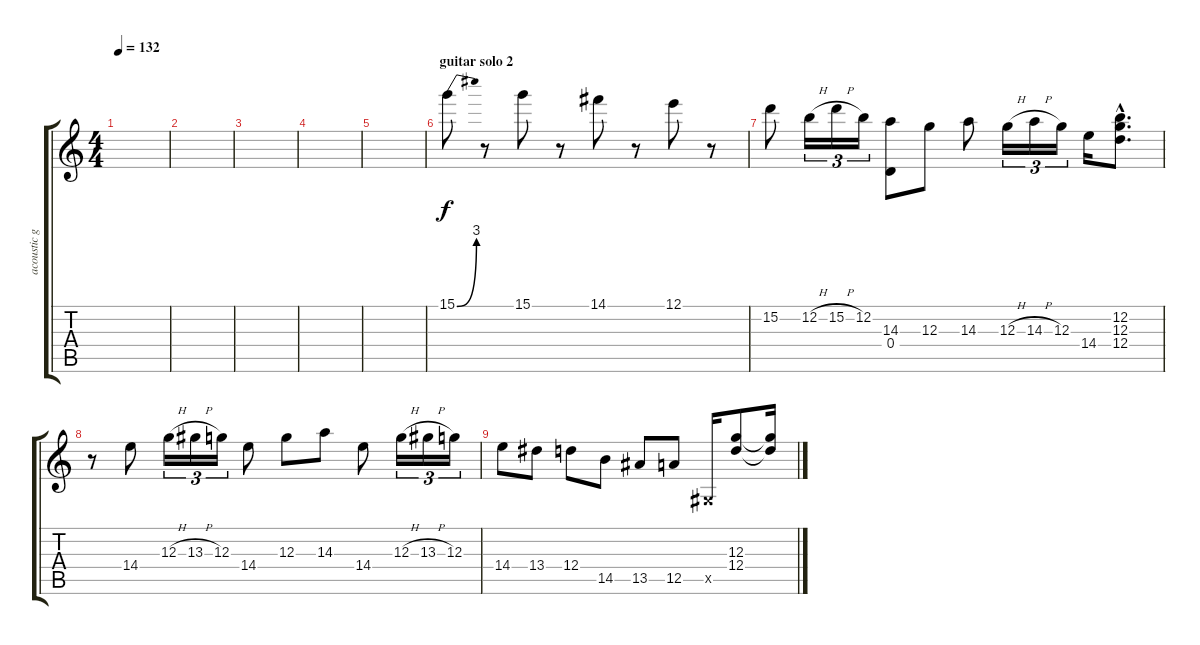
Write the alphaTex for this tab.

\track ("acoustic guitar" "acoustic g") {instrument acousticguitarsteel}
\staff {score tabs}
\tuning (E4 B3 G3 D3 A2 E2) {hide}
\ts (4 4)
\tempo 132
\clef g2
\ks c
|
|
|
|
|
\section ("" "guitar solo 2")
15.1{be (bend 0 0 60 12)}.8 r.8 15.1.8 r.8 14.1.8 r.8 12.1.8 r.8 |
15.2.8 12.2{h}.16{tu (3 2)} 15.2{h}.16{tu (3 2)} 12.2.16{tu (3 2)} (14.3 0.4).8 12.3.8 14.3.8 12.3{h}.16{tu (3 2)} 14.3{h}.16{tu (3 2)} 12.3.16{tu (3 2)} 14.4.16 (12.2{hac} 12.3{hac} 12.4{hac}).8{d} |
r.8 14.4.8{txt " "} 12.3{h}.16{tu (3 2)} 13.3{h}.16{tu (3 2)} 12.3.16{tu (3 2)} 14.4.8 12.3.8 14.3.8 14.4.8 12.3{h}.16{tu (3 2)} 13.3{h}.16{tu (3 2)} 12.3.16{tu (3 2)} |
14.4.8 13.4.8 12.4.8 14.5.8 13.5.8 12.5.8 -1.5{x}.16 (12.3 12.4).8 (12.3{t} 12.4{t}).16
